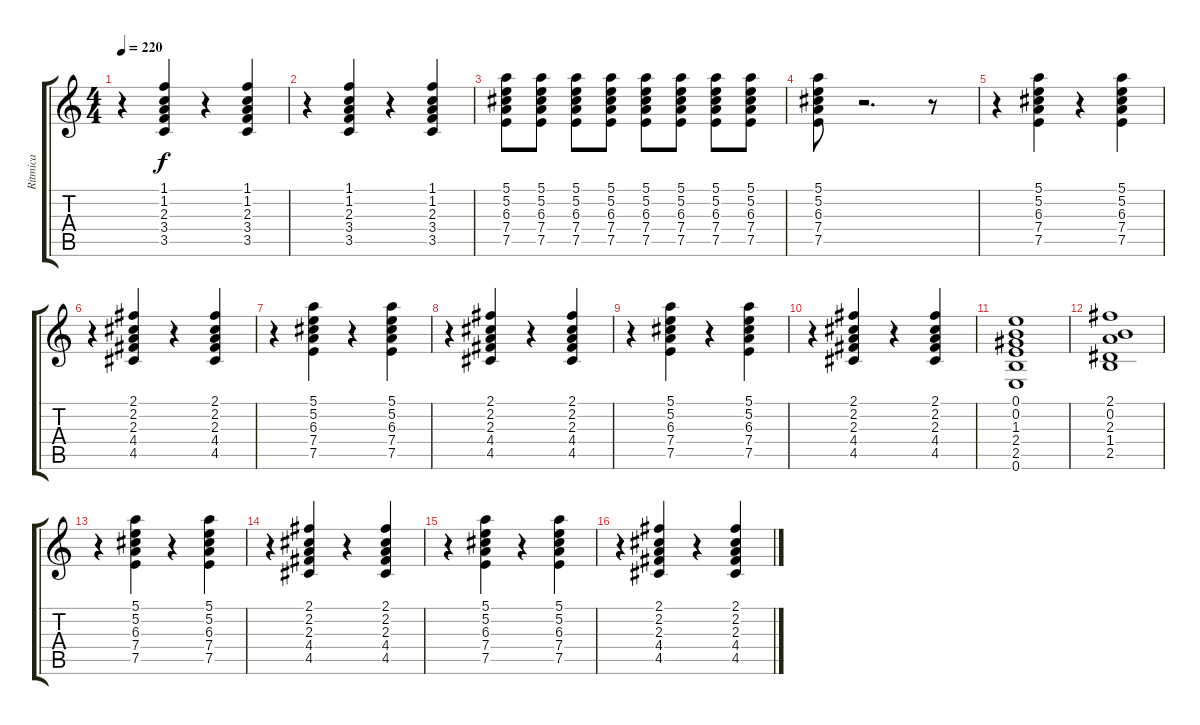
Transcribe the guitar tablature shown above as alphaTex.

\track ("Ritmica" "Ritmica") {instrument electricguitarjazz}
\staff {score tabs}
\tuning (E4 B3 G3 D3 A2 E2) {hide}
\ts (4 4)
\tempo 220
\clef g2
\ks c
r.4{dy f} (1.1 1.2 2.3 3.4 3.5).4 r.4 (1.1 1.2 2.3 3.4 3.5).4 |
r.4 (1.1 1.2 2.3 3.4 3.5).4 r.4 (1.1 1.2 2.3 3.4 3.5).4 |
(5.1 5.2 6.3 7.4 7.5).8 (5.1 5.2 6.3 7.4 7.5).8 (5.1 5.2 6.3 7.4 7.5).8 (5.1 5.2 6.3 7.4 7.5).8 (5.1 5.2 6.3 7.4 7.5).8 (5.1 5.2 6.3 7.4 7.5).8 (5.1 5.2 6.3 7.4 7.5).8 (5.1 5.2 6.3 7.4 7.5).8 |
(5.1 5.2 6.3 7.4 7.5).8 r.2{d} r.8 |
r.4 (5.1 5.2 6.3 7.4 7.5).4 r.4 (5.1 5.2 6.3 7.4 7.5).4 |
r.4 (2.1 2.2 2.3 4.4 4.5).4 r.4 (2.1 2.2 2.3 4.4 4.5).4 |
r.4 (5.1 5.2 6.3 7.4 7.5).4 r.4 (5.1 5.2 6.3 7.4 7.5).4 |
r.4 (2.1 2.2 2.3 4.4 4.5).4 r.4 (2.1 2.2 2.3 4.4 4.5).4 |
r.4 (5.1 5.2 6.3 7.4 7.5).4 r.4 (5.1 5.2 6.3 7.4 7.5).4 |
r.4 (2.1 2.2 2.3 4.4 4.5).4 r.4 (2.1 2.2 2.3 4.4 4.5).4 |
(0.1 0.2 1.3 2.4 2.5 0.6).1 |
(2.1 0.2 2.3 1.4 2.5).1 |
r.4 (5.1 5.2 6.3 7.4 7.5).4 r.4 (5.1 5.2 6.3 7.4 7.5).4 |
r.4 (2.1 2.2 2.3 4.4 4.5).4 r.4 (2.1 2.2 2.3 4.4 4.5).4 |
r.4 (5.1 5.2 6.3 7.4 7.5).4 r.4 (5.1 5.2 6.3 7.4 7.5).4 |
r.4 (2.1 2.2 2.3 4.4 4.5).4 r.4 (2.1 2.2 2.3 4.4 4.5).4
